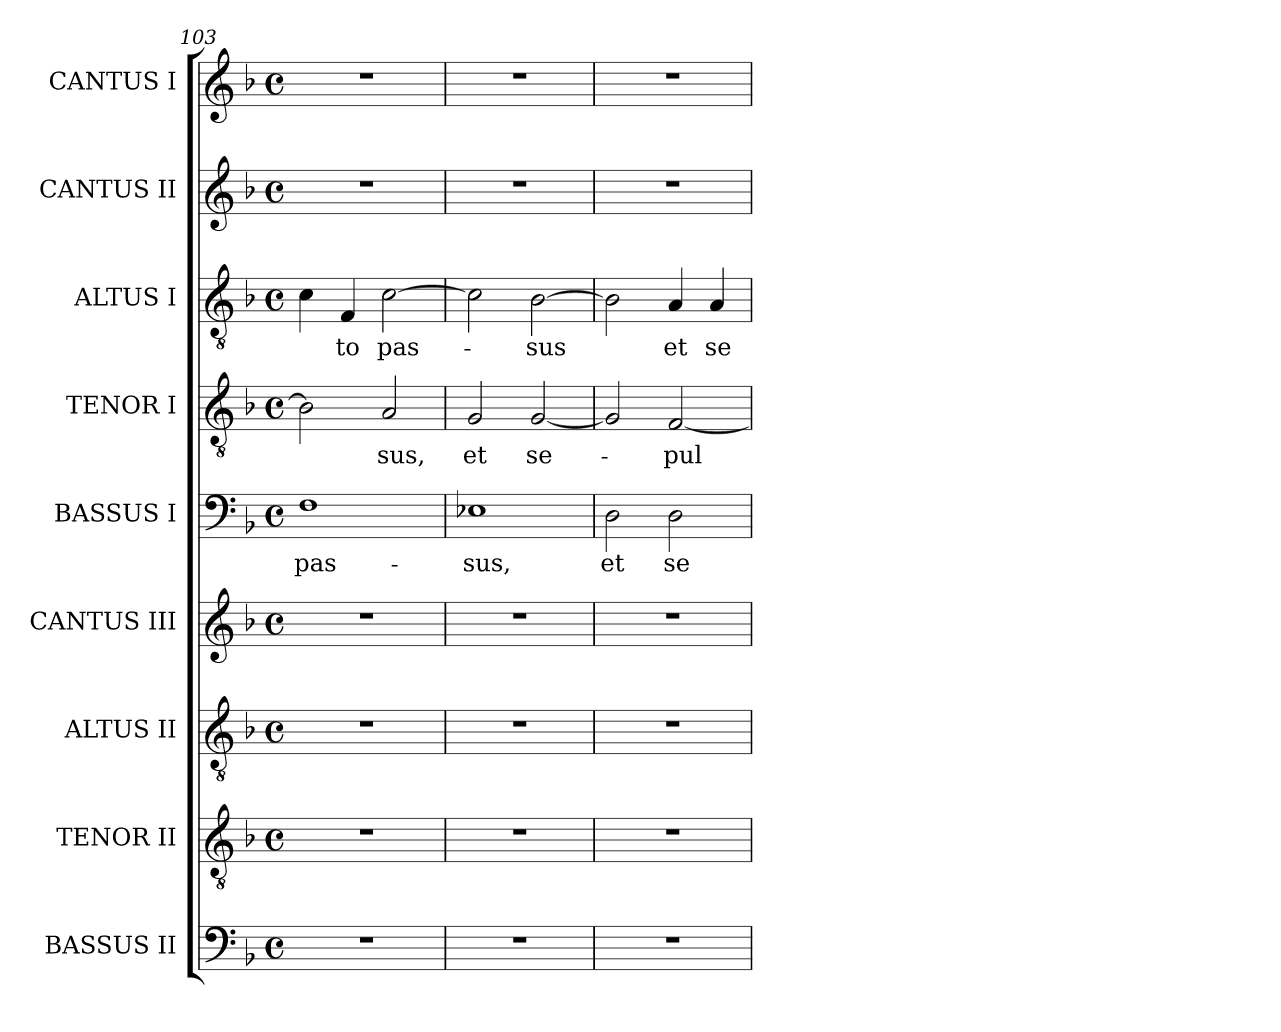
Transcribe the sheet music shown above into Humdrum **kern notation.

**kern	**kern	**kern	**kern	**kern	**text	**kern	**text	**kern	**text	**kern	**kern
*part9	*part8	*part7	*part6	*part5	*part5	*part4	*part4	*part3	*part3	*part2	*part1
*staff9	*staff8	*staff7	*staff6	*staff5	*staff5	*staff4	*staff4	*staff3	*staff3	*staff2	*staff1
*I"BASSUS II	*I"TENOR II	*I"ALTUS II	*I"CANTUS III	*I"BASSUS I	*	*I"TENOR I	*	*I"ALTUS I	*	*I"CANTUS II	*I"CANTUS I
*I'B. II	*I'T. II	*I'A. II	*I'C. III	*I'B. I	*	*I'T. I	*	*I'A. I	*	*I'C. II	*I'C. I
*clefF4	*clefGv2	*clefGv2	*clefG2	*clefF4	*	*clefGv2	*	*clefGv2	*	*clefG2	*clefG2
*	*ITrd7c12	*ITrd7c12	*	*	*	*ITrd7c12	*	*ITrd7c12	*	*	*
*k[b-]	*k[b-]	*k[b-]	*k[b-]	*k[b-]	*	*k[b-]	*	*k[b-]	*	*k[b-]	*k[b-]
*F:	*F:	*F:	*F:	*F:	*	*F:	*	*F:	*	*F:	*F:
*M4/4	*M4/4	*M4/4	*M4/4	*M4/4	*	*M4/4	*	*M4/4	*	*M4/4	*M4/4
*met(c)	*met(c)	*met(c)	*met(c)	*met(c)	*	*met(c)	*	*met(c)	*	*met(c)	*met(c)
=103	=103	=103	=103	=103	=103	=103	=103	=103	=103	=103	=103
!	!	!	!	!	!LO:LY:b:color=#000000	!	!	!	!	!	!
1r	1r	1r	1r	1Fi	pas-	2BB-i\]	.	4Ci\	.	1r	1r
!	!	!	!	!	!	!	!	!	!LO:LY:b:color=#000000	!	!
.	.	.	.	.	.	.	.	4FFi/	-to	.	.
!	!	!	!	!	!	!	!LO:LY:b:color=#000000	!	!	!	!
!	!	!	!	!	!	!	!	!	!LO:LY:b:color=#000000	!	!
.	.	.	.	.	.	2AAi/	-sus,	[>2Ci\	pas-	.	.
=104	=104	=104	=104	=104	=104	=104	=104	=104	=104	=104	=104
!	!	!	!	!	!LO:LY:b:color=#000000	!	!	!	!	!	!
!	!	!	!	!	!	!	!LO:LY:b:color=#000000	!	!	!	!
1r	1r	1r	1r	1E-Xi	-sus,	2GGi/	et	2Ci\]	.	1r	1r
!	!	!	!	!	!	!	!LO:LY:b:color=#000000	!	!	!	!
!	!	!	!	!	!	!	!	!	!LO:LY:b:color=#000000	!	!
.	.	.	.	.	.	[<2GGi/	se-	[>2BB-i\	-sus	.	.
=105	=105	=105	=105	=105	=105	=105	=105	=105	=105	=105	=105
!	!	!	!	!	!LO:LY:b:color=#000000	!	!	!	!	!	!
1r	1r	1r	1r	2Di\	et	2GGi/]	.	2BB-i\]	.	1r	1r
!	!	!	!	!	!LO:LY:b:color=#000000	!	!	!	!	!	!
!	!	!	!	!	!	!	!LO:LY:b:color=#000000	!	!	!	!
!	!	!	!	!	!	!	!	!	!LO:LY:b:color=#000000	!	!
.	.	.	.	2Di\	se-	[<2FFi/	-pul-	4AAi/	et	.	.
!	!	!	!	!	!	!	!	!	!LO:LY:b:color=#000000	!	!
.	.	.	.	.	.	.	.	4AAi/	se-	.	.
=	=	=	=	=	=	=	=	=	=	=	=
*-	*-	*-	*-	*-	*-	*-	*-	*-	*-	*-	*-
